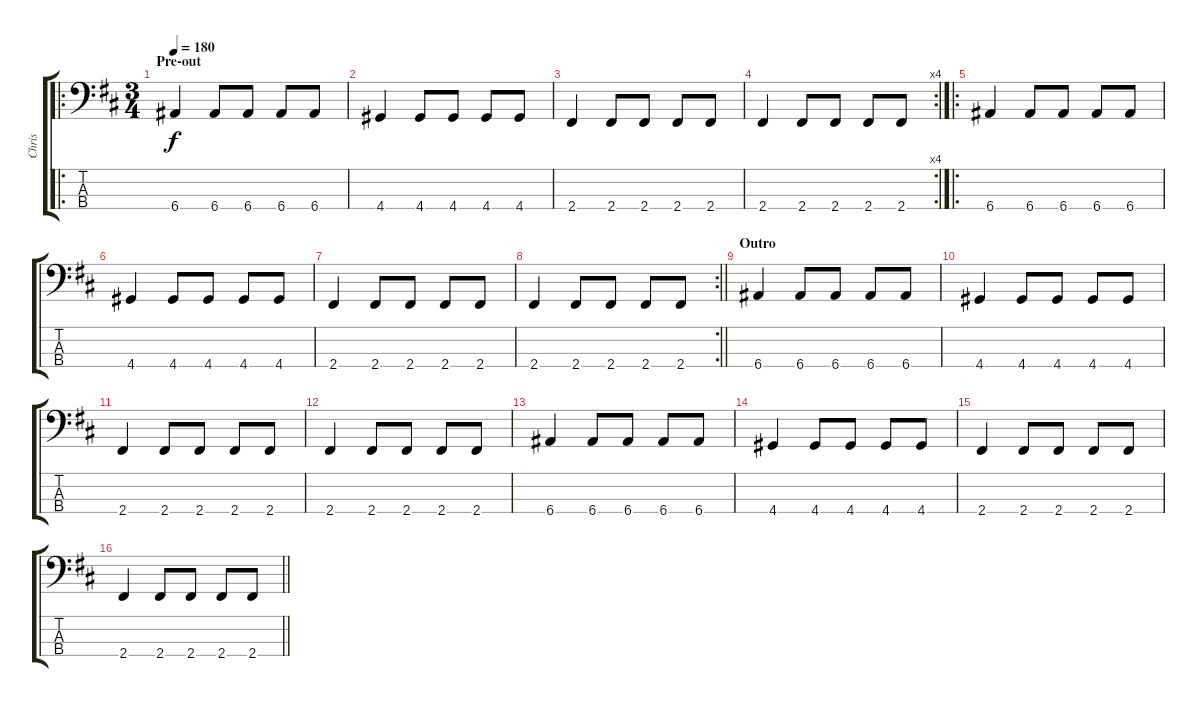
\track ("Chris" "Chris") {instrument electricbasspick}
\staff {score tabs}
\tuning (G2 D2 A1 E1) {hide}
\ro
\ts (3 4)
\section ("" "Pre-out")
\tempo 180
\clef f4
\ks d
6.4.4{dy f} 6.4.8 6.4.8 6.4.8 6.4.8 |
4.4.4 4.4.8 4.4.8 4.4.8 4.4.8 |
2.4.4 2.4.8 2.4.8 2.4.8 2.4.8 |
\rc 4
2.4.4 2.4.8 2.4.8 2.4.8 2.4.8 |
\ro
6.4.4 6.4.8 6.4.8 6.4.8 6.4.8 |
4.4.4 4.4.8 4.4.8 4.4.8 4.4.8 |
2.4.4 2.4.8 2.4.8 2.4.8 2.4.8 |
\rc 2
\barLineRight lightlight
2.4.4 2.4.8 2.4.8 2.4.8 2.4.8 |
\section ("" "Outro")
6.4.4 6.4.8 6.4.8 6.4.8 6.4.8 |
4.4.4 4.4.8 4.4.8 4.4.8 4.4.8 |
2.4.4 2.4.8 2.4.8 2.4.8 2.4.8 |
2.4.4 2.4.8 2.4.8 2.4.8 2.4.8 |
6.4.4 6.4.8 6.4.8 6.4.8 6.4.8 |
4.4.4 4.4.8 4.4.8 4.4.8 4.4.8 |
2.4.4 2.4.8 2.4.8 2.4.8 2.4.8 |
\barLineRight lightlight
2.4.4 2.4.8 2.4.8 2.4.8 2.4.8
